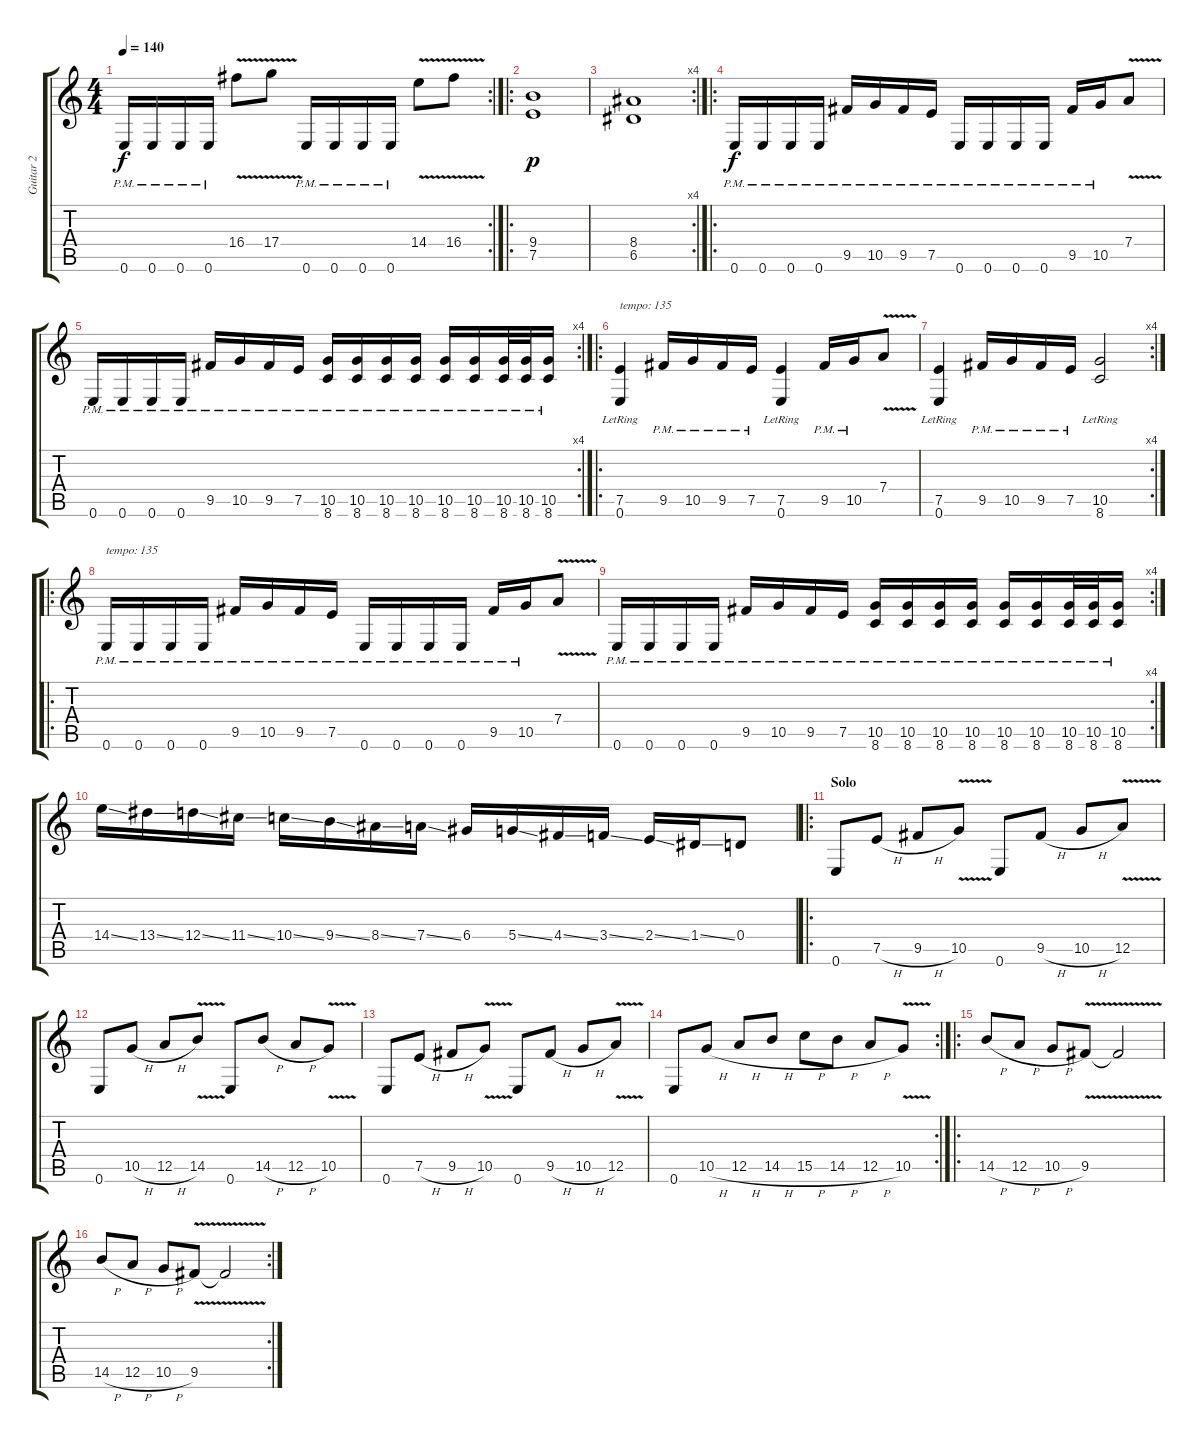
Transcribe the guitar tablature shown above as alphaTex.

\track ("Guitar 2" "Guitar 2") {instrument distortionguitar}
\staff {score tabs}
\tuning (E4 B3 G3 D3 A2 E2) {hide}
\rc 2
\ts (4 4)
\tempo 140
\clef g2
\ks c
0.6{pm}.16{dy f} 0.6{pm}.16 0.6{pm}.16 0.6{pm}.16 16.4{v}.8 17.4{v}.8 0.6{pm}.16 0.6{pm}.16 0.6{pm}.16 0.6{pm}.16 14.4{v}.8 16.4{v}.8 |
\ro
(9.4 7.5).1{dy p} |
\rc 4
(8.4 6.5).1 |
\ro
0.6{pm}.16{dy f} 0.6{pm}.16 0.6{pm}.16 0.6{pm}.16 9.5{pm}.16 10.5{pm}.16 9.5{pm}.16 7.5{pm}.16 0.6{pm}.16 0.6{pm}.16 0.6{pm}.16 0.6{pm}.16 9.5{pm}.16 10.5{pm}.16 7.4{v}.8 |
\rc 4
0.6{pm}.16 0.6{pm}.16 0.6{pm}.16 0.6{pm}.16 9.5{pm}.16 10.5{pm}.16 9.5{pm}.16 7.5{pm}.16 (10.5{pm} 8.6{pm}).16 (10.5{pm} 8.6{pm}).16 (10.5{pm} 8.6{pm}).16 (10.5{pm} 8.6{pm}).16 (10.5{pm} 8.6{pm}).16 (10.5{pm} 8.6{pm}).16 (10.5{pm} 8.6{pm}).32 (10.5{pm} 8.6{pm}).32 (10.5{pm} 8.6{pm}).16 |
\ro
(7.5{lr} 0.6{lr}).4{txt "tempo: 135"} 9.5{pm}.16 10.5{pm}.16 9.5{pm}.16 7.5{pm}.16 (7.5{lr} 0.6{lr}).4 9.5{pm}.16 10.5{pm}.16 7.4{v}.8 |
\rc 4
(7.5{lr} 0.6{lr}).4 9.5{pm}.16 10.5{pm}.16 9.5{pm}.16 7.5{pm}.16 (10.5{lr} 8.6{lr}).2 |
\ro
0.6{pm}.16{txt "tempo: 135"} 0.6{pm}.16 0.6{pm}.16 0.6{pm}.16 9.5{pm}.16 10.5{pm}.16 9.5{pm}.16 7.5{pm}.16 0.6{pm}.16 0.6{pm}.16 0.6{pm}.16 0.6{pm}.16 9.5{pm}.16 10.5{pm}.16 7.4{v}.8 |
\rc 4
0.6{pm}.16 0.6{pm}.16 0.6{pm}.16 0.6{pm}.16 9.5{pm}.16 10.5{pm}.16 9.5{pm}.16 7.5{pm}.16 (10.5{pm} 8.6{pm}).16 (10.5{pm} 8.6{pm}).16 (10.5{pm} 8.6{pm}).16 (10.5{pm} 8.6{pm}).16 (10.5{pm} 8.6{pm}).16 (10.5{pm} 8.6{pm}).16 (10.5{pm} 8.6{pm}).32 (10.5{pm} 8.6{pm}).32 (10.5{pm} 8.6{pm}).16 |
14.4{ss}.16 13.4{ss}.16 12.4{ss}.16 11.4{ss}.16 10.4{ss}.16 9.4{ss}.16 8.4{ss}.16 7.4{ss}.16 6.4.16 5.4{ss}.16 4.4{ss}.16 3.4{ss}.16 2.4{ss}.16 1.4{ss}.16 0.4.8 |
\ro
\section ("" "Solo")
0.6.8 7.5{h}.8 9.5{h}.8 10.5{v}.8 0.6.8 9.5{h}.8 10.5{h}.8 12.5{v}.8 |
0.6.8 10.5{h}.8 12.5{h}.8 14.5{v}.8 0.6.8 14.5{h}.8 12.5{h}.8 10.5{v}.8 |
0.6.8 7.5{h}.8 9.5{h}.8 10.5{v}.8 0.6.8 9.5{h}.8 10.5{h}.8 12.5{v}.8 |
\rc 2
0.6.8 10.5{h}.8 12.5{h}.8 14.5{h}.8 15.5{h}.8 14.5{h}.8 12.5{h}.8 10.5{v}.8 |
\ro
14.5{h}.8 12.5{h}.8 10.5{h}.8 9.5{v}.8 9.5{v t}.2 |
\rc 2
14.5{h}.8 12.5{h}.8 10.5{h}.8 9.5{v}.8 9.5{v t}.2
